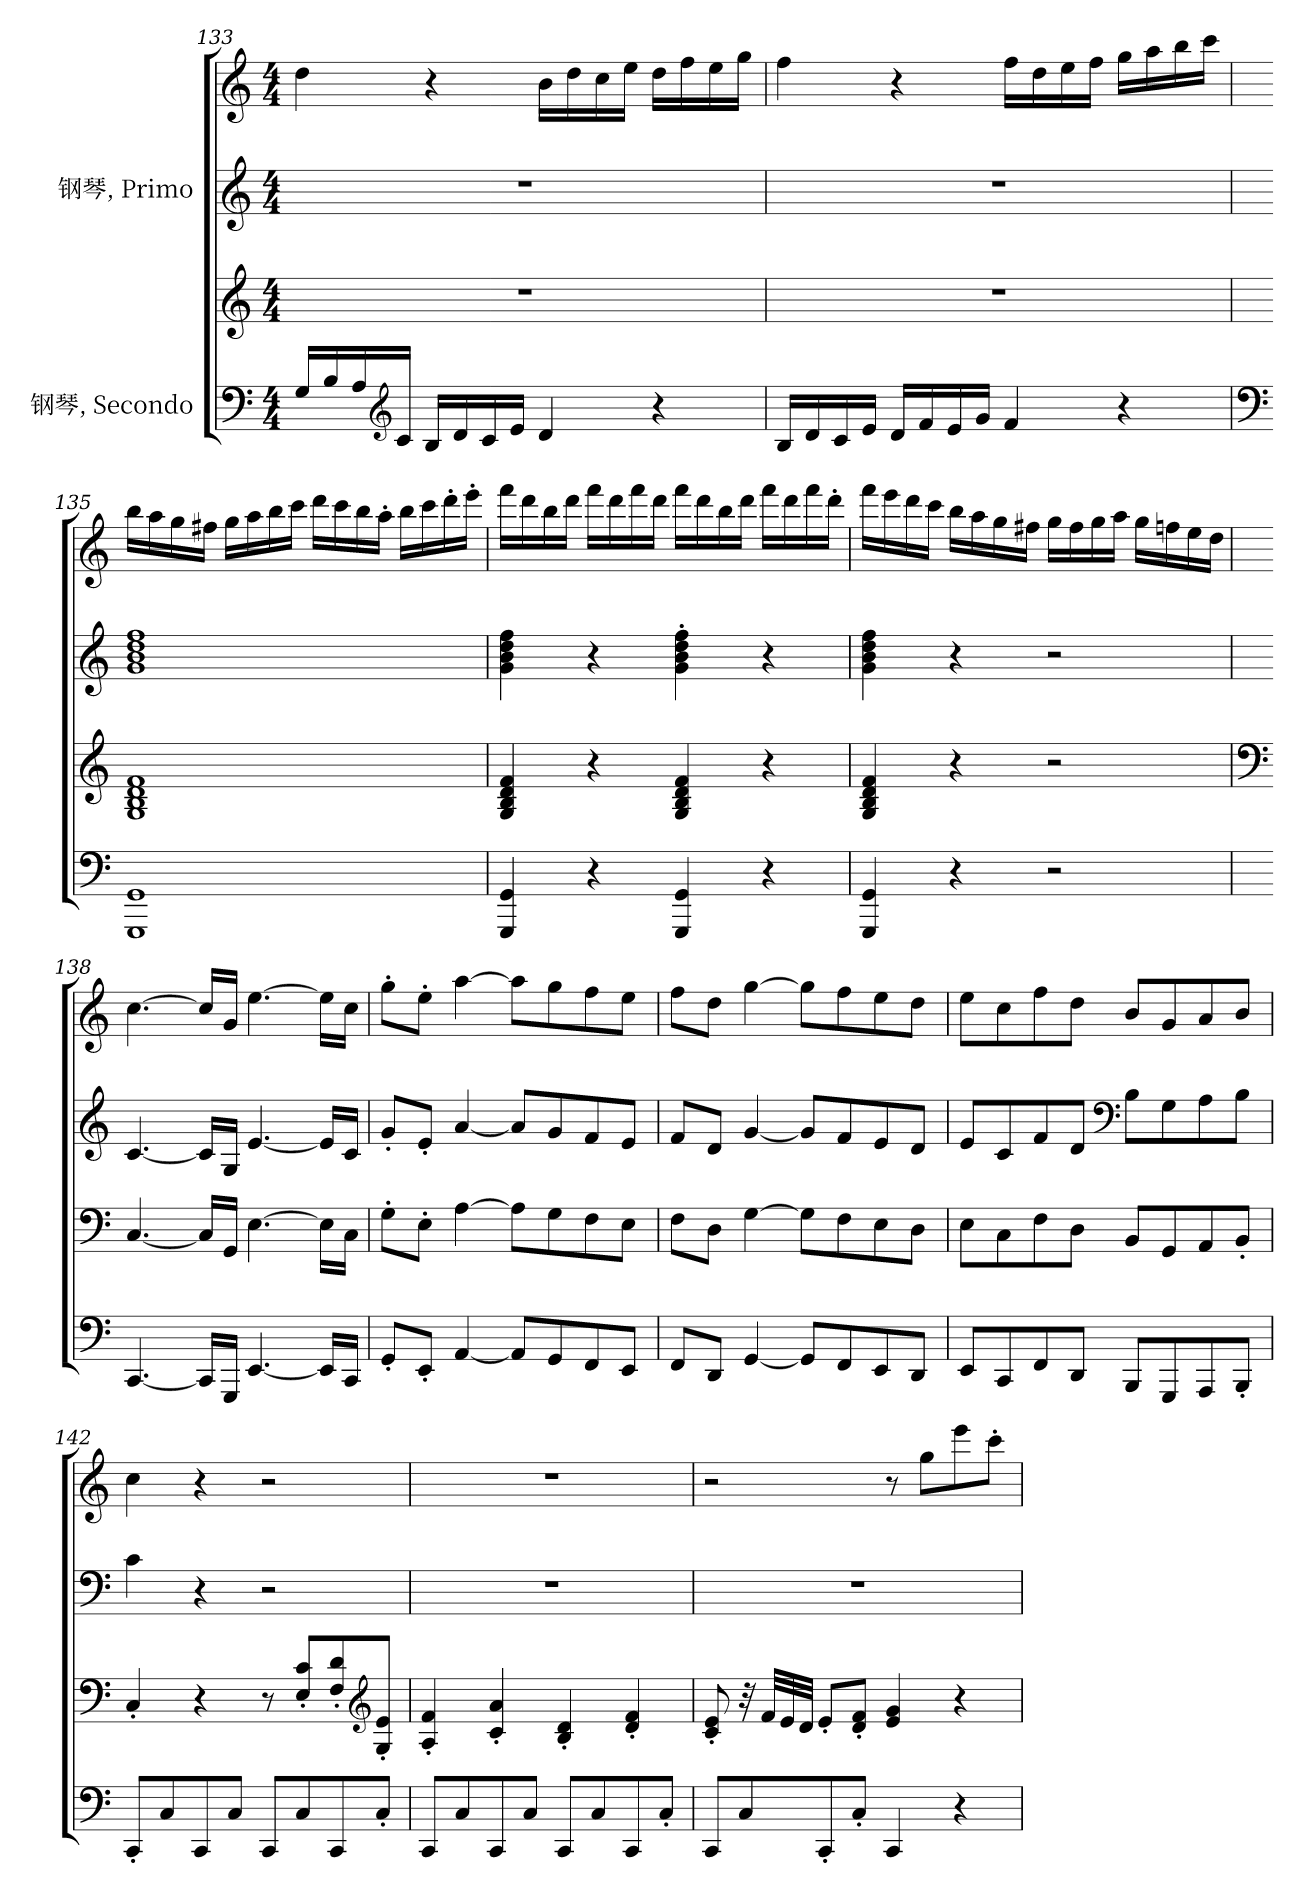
**kern	**kern	**kern	**kern
*part2	*part2	*part1	*part1
*staff4	*staff3	*staff2	*staff1
*I"钢琴, Secondo	*	*I"钢琴, Primo	*
*clefF4	*clefG2	*clefG2	*clefG2
*k[]	*k[]	*k[]	*k[]
*M4/4	*M4/4	*M4/4	*M4/4
=133	=133	=133	=133
16G/LL	1r	1r	4dd\
16B/	.	.	.
16A/	.	.	.
*clefG2	*	*	*
16c/JJ	.	.	.
16B/LL	.	.	4r
16d/	.	.	.
16c/	.	.	.
16e/JJ	.	.	.
4d/	.	.	16b\LL
.	.	.	16dd\
.	.	.	16cc\
.	.	.	16ee\JJ
4r	.	.	16dd\LL
.	.	.	16ff\
.	.	.	16ee\
.	.	.	16gg\JJ
!!LO:PB:g=z
=134	=134	=134	=134
16B/LL	1r	1r	4ff\
16d/	.	.	.
16c/	.	.	.
16e/JJ	.	.	.
16d/LL	.	.	4r
16f/	.	.	.
16e/	.	.	.
16g/JJ	.	.	.
4f/	.	.	16ff\LL
.	.	.	16dd\
.	.	.	16ee\
.	.	.	16ff\JJ
4r	.	.	16gg\LL
.	.	.	16aa\
.	.	.	16bb\
.	.	.	16ccc\JJ
=135	=135	=135	=135
*clefF4	*	*	*
1GGG 1GG	1G 1B 1d 1f	1g 1b 1dd 1ff	16bb\LL
.	.	.	16aa\
.	.	.	16gg\
.	.	.	16ff#X\JJ
.	.	.	16gg\LL
.	.	.	16aa\
.	.	.	16bb\
.	.	.	16ccc\JJ
.	.	.	16ddd\LL
.	.	.	16ccc\
.	.	.	16bb\
.	.	.	16aa'\JJ
.	.	.	16bb\LL
.	.	.	16ccc\
.	.	.	16ddd'\
.	.	.	16eee'\JJ
!!LO:LB:g=z
=136	=136	=136	=136
4GGG/ 4GG/	4G/ 4B/ 4d/ 4f/	4g\ 4b\ 4dd\ 4ff\	16fff\LL
.	.	.	16ddd\
.	.	.	16bb\
.	.	.	16ddd\JJ
4r	4r	4r	16fff\LL
.	.	.	16ddd\
.	.	.	16fff\
.	.	.	16ddd\JJ
4GGG/ 4GG/	4G/ 4B/ 4d/ 4f/	4g\' 4b\' 4dd\' 4ff\'	16fff\LL
.	.	.	16ddd\
.	.	.	16bb\
.	.	.	16ddd\JJ
4r	4r	4r	16fff\LL
.	.	.	16ddd\
.	.	.	16fff\
.	.	.	16ddd'\JJ
=137	=137	=137	=137
4GGG/ 4GG/	4G/ 4B/ 4d/ 4f/	4g\ 4b\ 4dd\ 4ff\	16fff\LL
.	.	.	16eee\
.	.	.	16ddd\
.	.	.	16ccc\JJ
4r	4r	4r	16bb\LL
.	.	.	16aa\
.	.	.	16gg\
.	.	.	16ff#X\JJ
*	*	*	*MM105
2r	2r	2r	16gg\LL
.	.	.	16ff#\
.	.	.	16gg\
.	.	.	16aa\JJ
.	.	.	16gg\LL
.	.	.	16ffn\
.	.	.	16ee\
.	.	.	16dd\JJ
!!LO:LB:g=z
=138	=138	=138	=138
*	*clefF4	*	*
*	*	*	*MM100
[4.CC/	[4.C/	[4.c/	[4.cc\
16CC/LL]	16C/LL]	16c/LL]	16cc/LL]
16GGG/JJ	16GG/JJ	16G/JJ	16g/JJ
[4.EE/	[4.E\	[4.e/	[4.ee\
16EE/LL]	16E\LL]	16e/LL]	16ee\LL]
16CC/JJ	16C\JJ	16c/JJ	16cc\JJ
=139	=139	=139	=139
8GG'/L	8G'\L	8g'/L	8gg'\L
8EE'/J	8E'\J	8e'/J	8ee'\J
[4AA/	[4A\	[4a/	[4aa\
8AA/L]	8A\L]	8a/L]	8aa\L]
8GG/	8G\	8g/	8gg\
8FF/	8F\	8f/	8ff\
8EE/J	8E\J	8e/J	8ee\J
=140	=140	=140	=140
8FF/L	8F\L	8f/L	8ff\L
8DD/J	8D\J	8d/J	8dd\J
[4GG/	[4G\	[4g/	[4gg\
8GG/L]	8G\L]	8g/L]	8gg\L]
8FF/	8F\	8f/	8ff\
8EE/	8E\	8e/	8ee\
8DD/J	8D\J	8d/J	8dd\J
=141	=141	=141	=141
8EE/L	8E\L	8e/L	8ee\L
8CC/	8C\	8c/	8cc\
8FF/	8F\	8f/	8ff\
8DD/J	8D\J	8d/J	8dd\J
*	*	*clefF4	*
8BBB/L	8BB/L	8B\L	8b/L
8GGG/	8GG/	8G\	8g/
8AAA/	8AA/	8A\	8a/
8BBB'/J	8BB'/J	8B\J	8b/J
!!LO:PB:g=z
=142	=142	=142	=142
8CC'/L	4C'/	4c\	4cc\
8C/	.	.	.
8CC/	4r	4r	4r
8C/J	.	.	.
8CC/L	8r	2r	2r
8C/	8E/' 8c/'L	.	.
8CC/	8F/' 8d/'	.	.
*	*clefG2	*	*
8C'/J	8G/' 8e/'J	.	.
=143	=143	=143	=143
8CC/L	4A/' 4f/'	1r	1r
8C/	.	.	.
8CC/	4c/' 4a/'	.	.
8C/J	.	.	.
8CC/L	4B/' 4d/'	.	.
8C/	.	.	.
8CC/	4d/' 4f/'	.	.
8C'/J	.	.	.
=144	=144	=144	=144
8CC/L	8c/' 8e/'	1r	2r
8C/	32r	.	.
.	32f/LLL	.	.
.	32e/	.	.
.	32d/JJJ	.	.
8CC'/	8e'/L	.	.
8C'/J	8d/' 8f/'J	.	.
4CC/	4e/ 4g/	.	8r
.	.	.	8gg\L
4r	4r	.	8eee\
.	.	.	8ccc'\J
=	=	=	=
*-	*-	*-	*-
